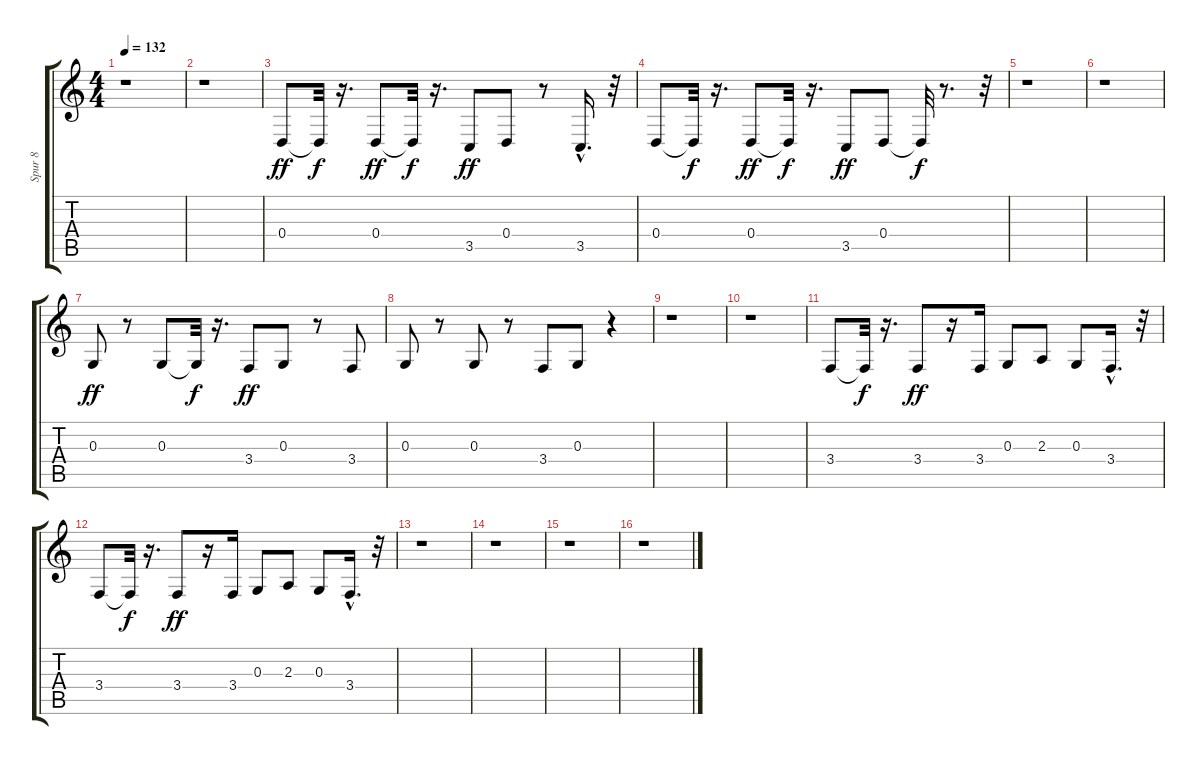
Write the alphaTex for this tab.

\track ("Spur 8" "Spur 8") {instrument pad3polysynth}
\staff {score tabs}
\tuning (E4 B3 G3 D3 A2 E2) {hide}
\ts (4 4)
\tempo 132
\clef g2
\ks c
r.1{dy ff} |
r.1 |
0.4.8 0.4{t}.32{dy f} r.16{d} 0.4.8{dy ff} 0.4{t}.32{dy f} r.16{d} 3.5.8{dy ff} 0.4.8 r.8 3.5{hac}.16{d} r.32 |
0.4.8 0.4{t}.32{dy f} r.16{d} 0.4.8{dy ff} 0.4{t}.32{dy f} r.16{d} 3.5.8{dy ff} 0.4.8 0.4{t}.32{dy f} r.8{d} r.32 |
r.1 |
r.1 |
0.3.8{dy ff} r.8 0.3.8 0.3{t}.32{dy f} r.16{d} 3.4.8{dy ff} 0.3.8 r.8 3.4.8 |
0.3.8 r.8 0.3.8 r.8 3.4.8 0.3.8 r.4 |
r.1 |
r.1 |
3.4.8 3.4{t}.32{dy f} r.16{d} 3.4.8{dy ff} r.16 3.4.16 0.3.8 2.3.8 0.3.8 3.4{hac}.16{d} r.32 |
3.4.8 3.4{t}.32{dy f} r.16{d} 3.4.8{dy ff} r.16 3.4.16 0.3.8 2.3.8 0.3.8 3.4{hac}.16{d} r.32 |
r.1 |
r.1 |
r.1 |
r.1
